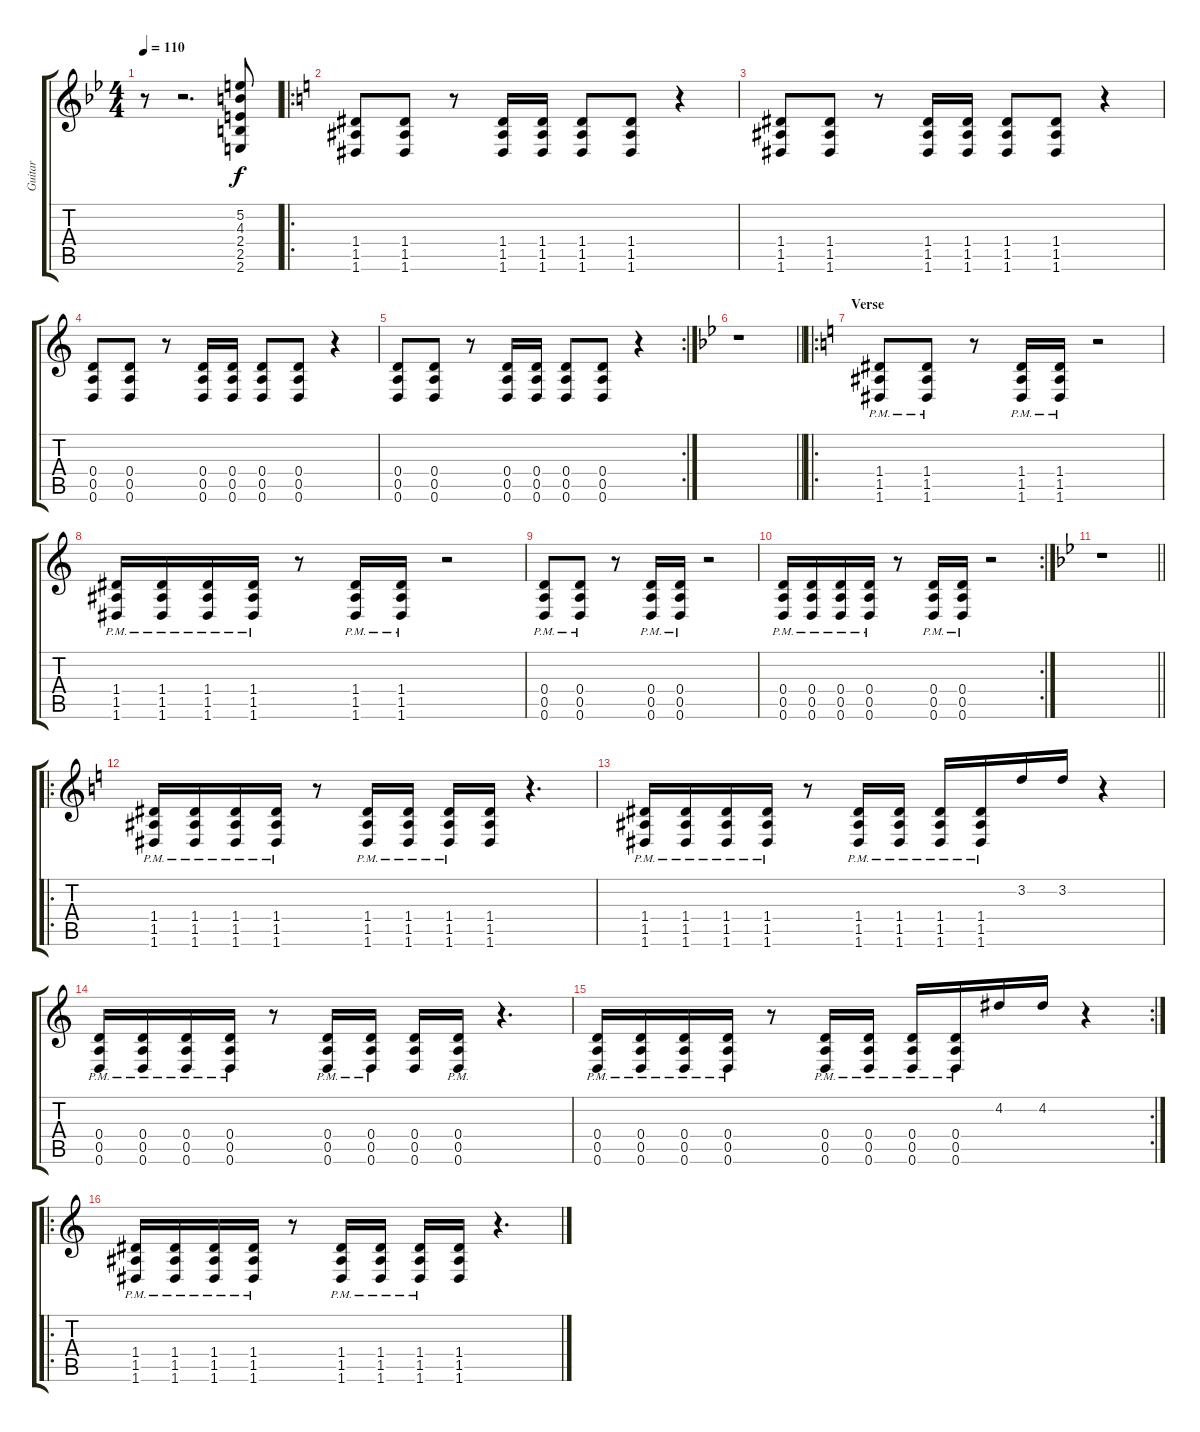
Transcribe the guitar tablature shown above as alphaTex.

\track ("Guitar" "Guitar") {instrument distortionguitar}
\staff {score tabs}
\tuning (E4 B3 G3 D3 A2 D2) {hide}
\ts (4 4)
\tempo 110
\clef g2
\ks bb
r.8{dy f instrument distortionguitar} r.2{d} (5.2 4.3 2.4 2.5 2.6).8 |
\ro
\ks c
(1.4 1.5 1.6).8 (1.4 1.5 1.6).8 r.8 (1.4 1.5 1.6).16 (1.4 1.5 1.6).16 (1.4 1.5 1.6).8 (1.4 1.5 1.6).8 r.4 |
(1.4 1.5 1.6).8 (1.4 1.5 1.6).8 r.8 (1.4 1.5 1.6).16 (1.4 1.5 1.6).16 (1.4 1.5 1.6).8 (1.4 1.5 1.6).8 r.4 |
(0.4 0.5 0.6).8 (0.4 0.5 0.6).8 r.8 (0.4 0.5 0.6).16 (0.4 0.5 0.6).16 (0.4 0.5 0.6).8 (0.4 0.5 0.6).8 r.4 |
\rc 2
(0.4 0.5 0.6).8 (0.4 0.5 0.6).8 r.8 (0.4 0.5 0.6).16 (0.4 0.5 0.6).16 (0.4 0.5 0.6).8 (0.4 0.5 0.6).8 r.4 |
\barLineRight lightlight
\ks bb
r.1 |
\ro
\section ("" "Verse")
\ks c
(1.4{pm} 1.5{pm} 1.6{pm}).8 (1.4{pm} 1.5{pm} 1.6{pm}).8 r.8 (1.4{pm} 1.5{pm} 1.6{pm}).16 (1.4{pm} 1.5{pm} 1.6{pm}).16 r.2 |
(1.4{pm} 1.5{pm} 1.6{pm}).16 (1.4{pm} 1.5{pm} 1.6{pm}).16 (1.4{pm} 1.5{pm} 1.6{pm}).16 (1.4{pm} 1.5{pm} 1.6{pm}).16 r.8 (1.4{pm} 1.5{pm} 1.6{pm}).16 (1.4{pm} 1.5{pm} 1.6{pm}).16 r.2 |
(0.4{pm} 0.5{pm} 0.6{pm}).8 (0.4{pm} 0.5{pm} 0.6{pm}).8 r.8 (0.4{pm} 0.5{pm} 0.6{pm}).16 (0.4{pm} 0.5{pm} 0.6{pm}).16 r.2 |
\rc 2
(0.4{pm} 0.5{pm} 0.6{pm}).16 (0.4{pm} 0.5{pm} 0.6{pm}).16 (0.4{pm} 0.5{pm} 0.6{pm}).16 (0.4{pm} 0.5{pm} 0.6{pm}).16 r.8 (0.4{pm} 0.5{pm} 0.6{pm}).16 (0.4{pm} 0.5{pm} 0.6{pm}).16 r.2 |
\barLineRight lightlight
\ks bb
r.1 |
\ro
\ks c
(1.4{pm} 1.5{pm} 1.6{pm}).16 (1.4{pm} 1.5{pm} 1.6{pm}).16 (1.4{pm} 1.5{pm} 1.6{pm}).16 (1.4{pm} 1.5{pm} 1.6{pm}).16 r.8 (1.4{pm} 1.5{pm} 1.6{pm}).16 (1.4{pm} 1.5{pm} 1.6{pm}).16 (1.4{pm} 1.5{pm} 1.6{pm}).16 (1.4 1.5 1.6).16 r.4{d} |
(1.4{pm} 1.5{pm} 1.6{pm}).16 (1.4{pm} 1.5{pm} 1.6{pm}).16 (1.4{pm} 1.5{pm} 1.6{pm}).16 (1.4{pm} 1.5{pm} 1.6{pm}).16 r.8 (1.4{pm} 1.5{pm} 1.6{pm}).16 (1.4{pm} 1.5{pm} 1.6{pm}).16 (1.4{pm} 1.5{pm} 1.6{pm}).16 (1.4{pm} 1.5{pm} 1.6{pm}).16 3.2.16 3.2.16 r.4 |
(0.4{pm} 0.5{pm} 0.6{pm}).16 (0.4{pm} 0.5{pm} 0.6{pm}).16 (0.4{pm} 0.5{pm} 0.6{pm}).16 (0.4{pm} 0.5{pm} 0.6{pm}).16 r.8 (0.4{pm} 0.5{pm} 0.6{pm}).16 (0.4{pm} 0.5{pm} 0.6{pm}).16 (0.4 0.5 0.6).16 (0.4{pm} 0.5{pm} 0.6{pm}).16 r.4{d} |
\rc 2
(0.4{pm} 0.5{pm} 0.6{pm}).16 (0.4{pm} 0.5{pm} 0.6{pm}).16 (0.4{pm} 0.5{pm} 0.6{pm}).16 (0.4{pm} 0.5{pm} 0.6{pm}).16 r.8 (0.4{pm} 0.5{pm} 0.6{pm}).16 (0.4{pm} 0.5{pm} 0.6{pm}).16 (0.4{pm} 0.5{pm} 0.6{pm}).16 (0.4{pm} 0.5{pm} 0.6{pm}).16 4.2.16 4.2.16 r.4 |
\ro
(1.4{pm} 1.5{pm} 1.6{pm}).16 (1.4{pm} 1.5{pm} 1.6{pm}).16 (1.4{pm} 1.5{pm} 1.6{pm}).16 (1.4{pm} 1.5{pm} 1.6{pm}).16 r.8 (1.4{pm} 1.5{pm} 1.6{pm}).16 (1.4{pm} 1.5{pm} 1.6{pm}).16 (1.4{pm} 1.5{pm} 1.6{pm}).16 (1.4 1.5 1.6).16 r.4{d}
